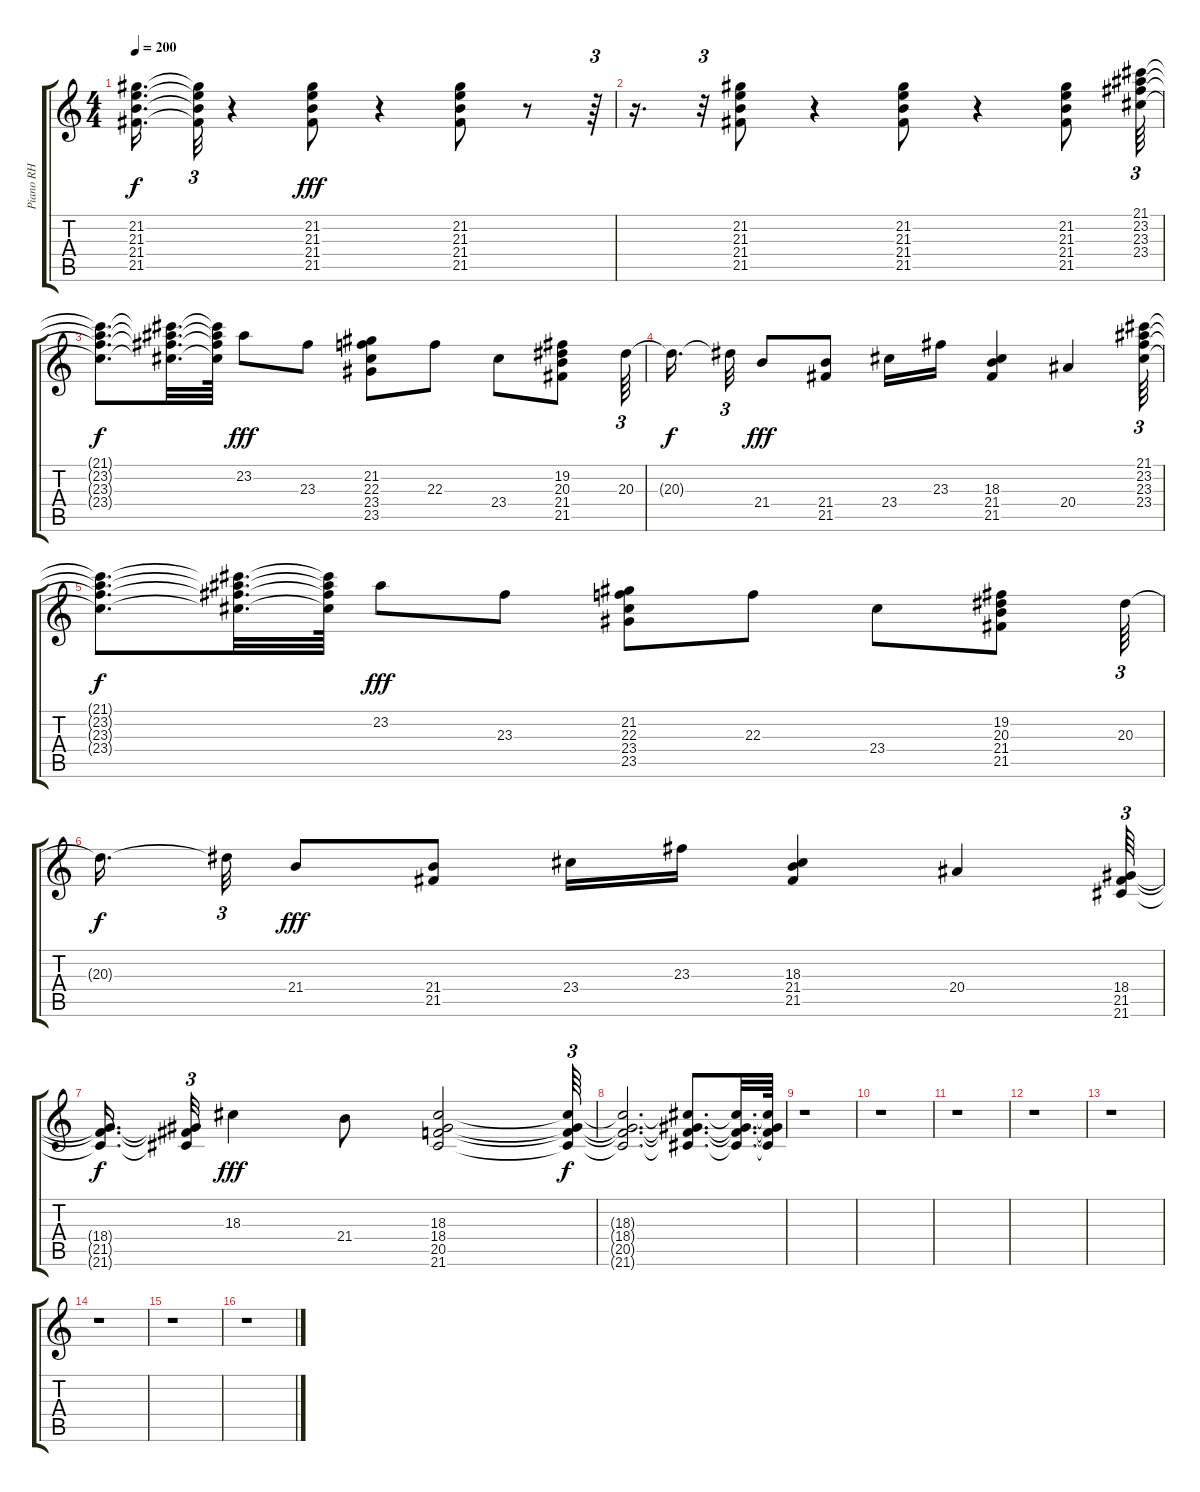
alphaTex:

\track ("Piano RH" "Piano RH") {instrument acousticgrandpiano}
\staff {score tabs}
\tuning (E4 B3 G3 D3 A2 E2) {hide}
\ts (4 4)
\tempo 200
\clef g2
\ks c
(21.2{t} 21.3{t} 21.4{t} 21.5{t}).16{d dy f} (21.2{t} 21.3{t} 21.4{t} 21.5{t}).32{tu (3 2)} r.4 (21.2 21.3 21.4 21.5).8{dy fff} r.4 (21.2 21.3 21.4 21.5).8 r.8 r.64{tu (3 2)} |
r.16{d} r.32{tu (3 2)} (21.2 21.3 21.4 21.5).8 r.4 (21.2 21.3 21.4 21.5).8 r.4 (21.2 21.3 21.4 21.5).8 (21.1 23.2 23.3 23.4).64{tu (3 2)} |
(21.1{t} 23.2{t} 23.3{t} 23.4{t}).8{d dy f} (21.1{t} 23.2{t} 23.3{t} 23.4{t}).32{d} (21.1{t} 23.2{t} 23.3{t} 23.4{t}).64 23.2.8{dy fff} 23.3.8 (21.2 22.3 23.4 23.5).8 22.3.8 23.4.8 (19.2 20.3 21.4 21.5).8 20.3.64{tu (3 2)} |
20.3{t}.16{d dy f beam splitsecondary} 20.3{t}.32{tu (3 2)} 21.4.8{dy fff} (21.4 21.5).8 23.4.16 23.3.16 (18.3 21.4 21.5).4 20.4.4 (21.1 23.2 23.3 23.4).64{tu (3 2)} |
(21.1{t} 23.2{t} 23.3{t} 23.4{t}).8{d dy f} (21.1{t} 23.2{t} 23.3{t} 23.4{t}).32{d} (21.1{t} 23.2{t} 23.3{t} 23.4{t}).64 23.2.8{dy fff} 23.3.8 (21.2 22.3 23.4 23.5).8 22.3.8 23.4.8 (19.2 20.3 21.4 21.5).8 20.3.64{tu (3 2)} |
20.3{t}.16{d dy f beam splitsecondary} 20.3{t}.32{tu (3 2)} 21.4.8{dy fff} (21.4 21.5).8 23.4.16 23.3.16 (18.3 21.4 21.5).4 20.4.4 (18.4 21.5 21.6).64{tu (3 2)} |
(18.4{t} 21.5{t} 21.6{t}).16{d dy f} (18.4{t} 21.5{t} 21.6{t}).32{tu (3 2)} 18.3.4{dy fff} 21.4.8 (18.3 18.4 20.5 21.6).2 (18.3{t} 18.4{t} 20.5{t} 21.6{t}).64{tu (3 2) dy f} |
(18.3{t} 18.4{t} 20.5{t} 21.6{t}).2{d} (18.3{t} 18.4{t} 20.5{t} 21.6{t}).8{d} (18.3{t} 18.4{t} 20.5{t} 21.6{t}).32{d} (18.3{t} 18.4{t} 20.5{t} 21.6{t}).64 |
r.1 |
r.1 |
r.1 |
r.1 |
r.1 |
r.1 |
r.1 |
r.1
